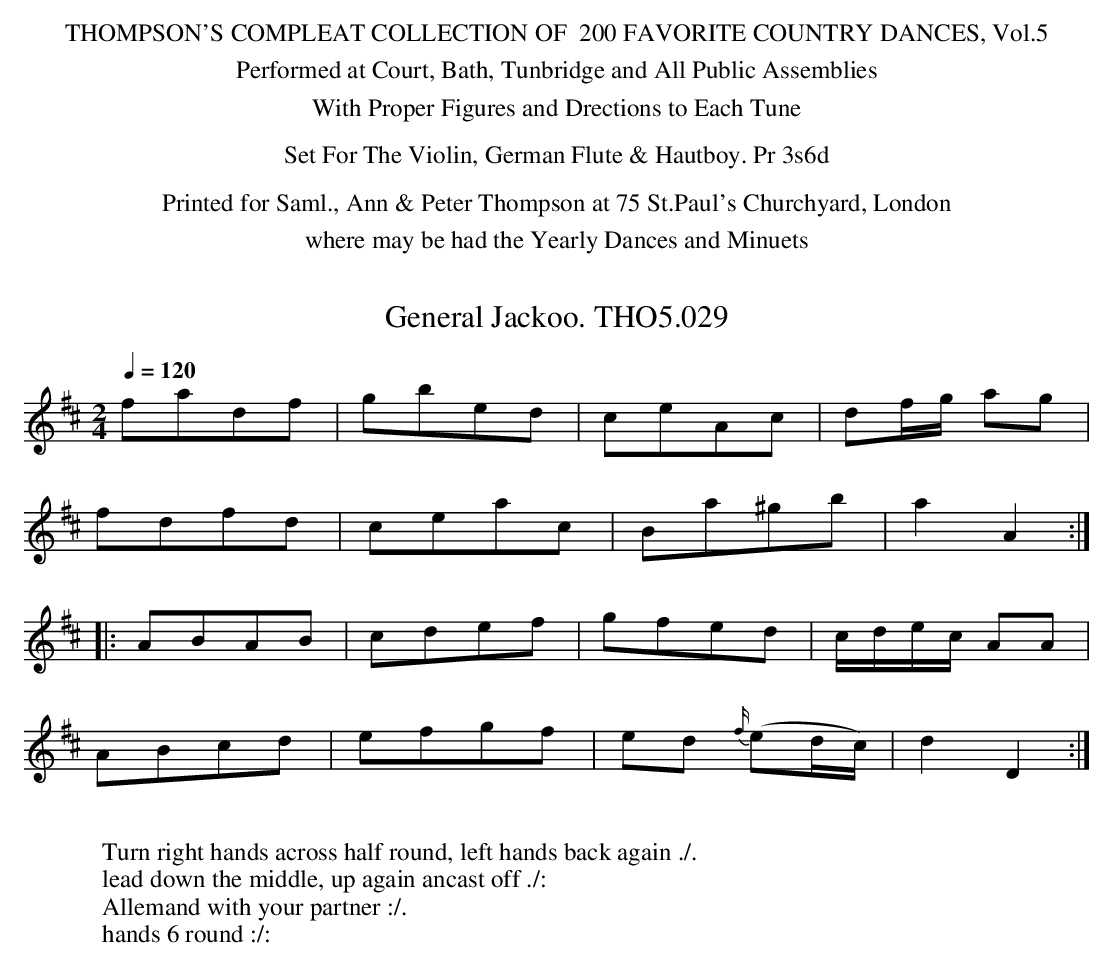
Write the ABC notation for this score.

X:1
T:General Jackoo. THO5.029
M:2/4
L:1/8
Q:1/4=120
K:D
fadf|gbed|ceAc|df/g/ ag|
fdfd|ceac|Ba^gb|a2A2:|
|:ABAB|cdef|gfed|c/d/e/c/ AA|
ABcd|efgf|ed {f/}(ed/c/)|d2D2:|
W:
W:Turn right hands across half round, left hands back again ./.
W:lead down the middle, up again ancast off ./:
W:Allemand with your partner :/.
W:hands 6 round :/:
